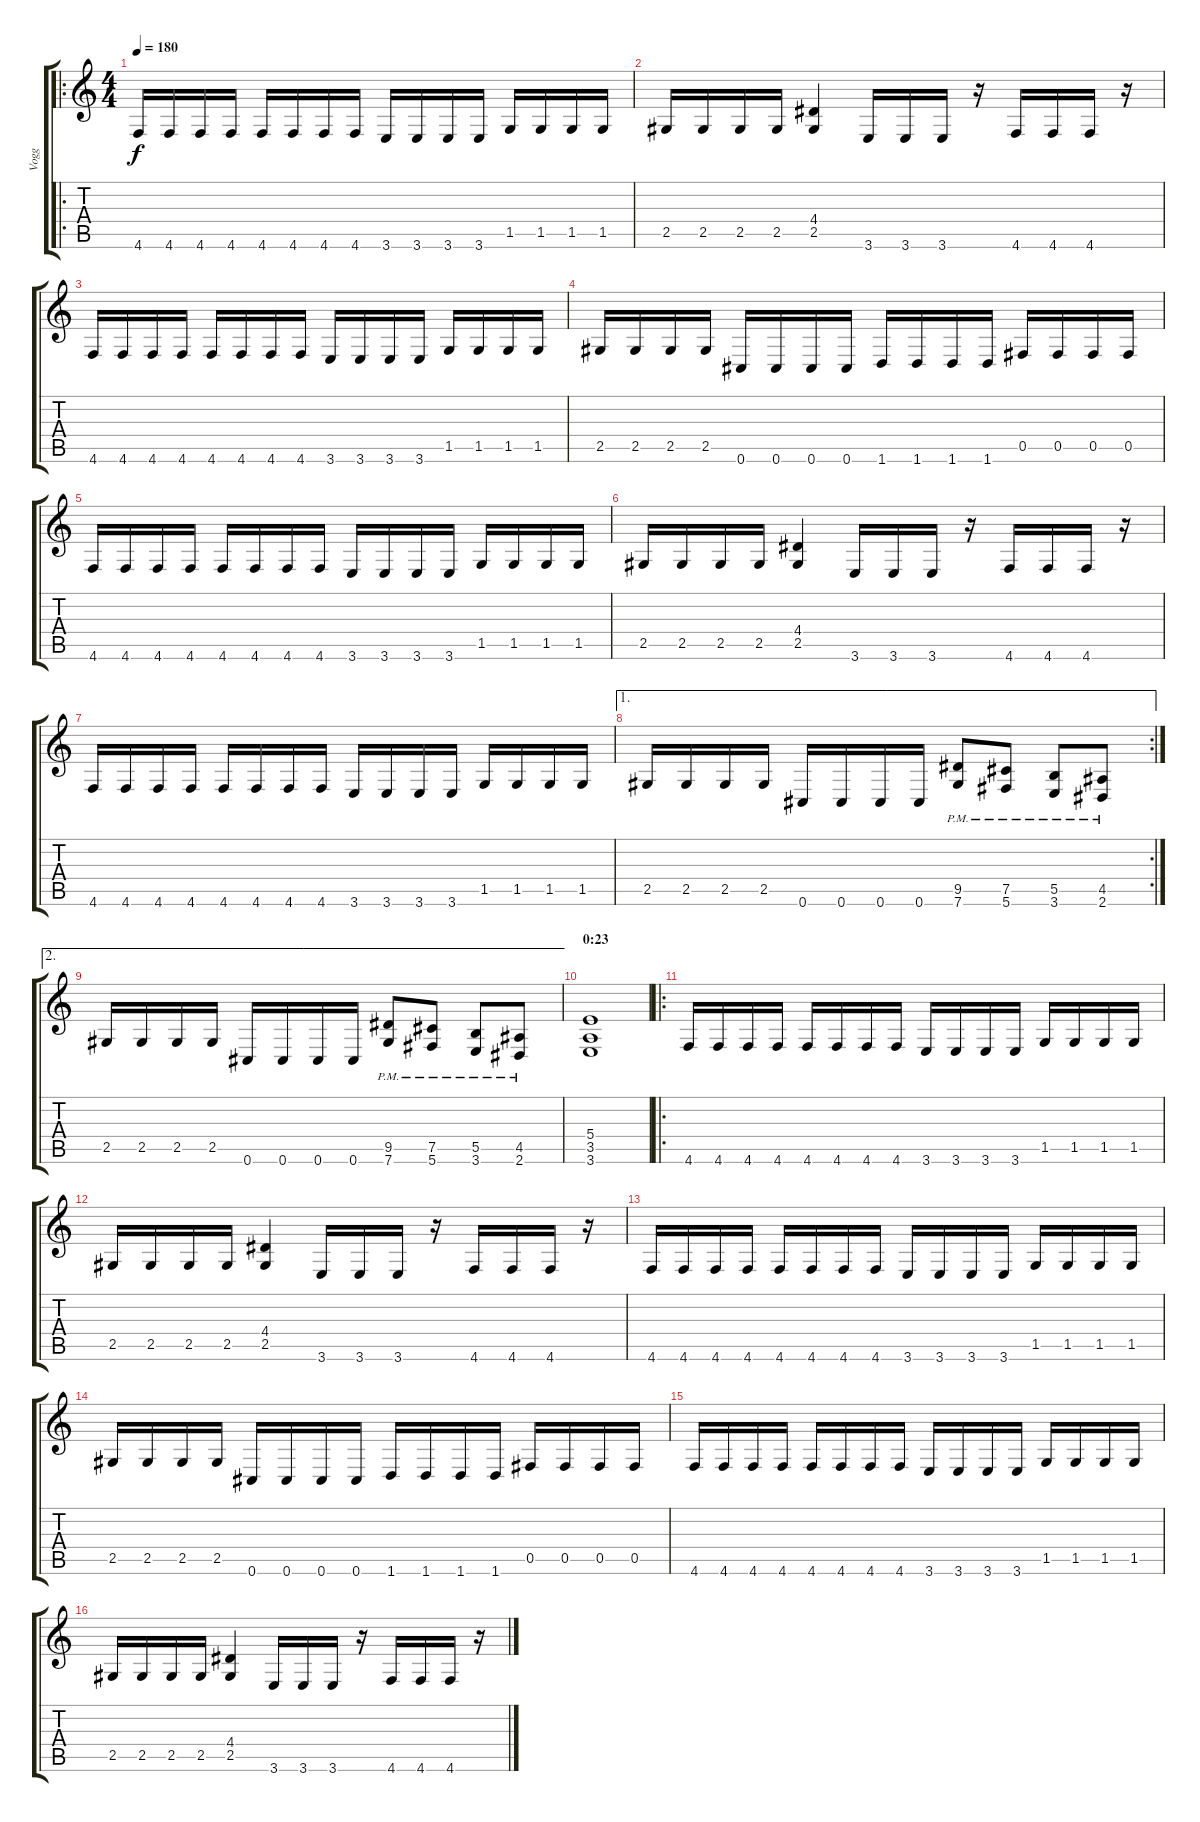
\track ("Vogg" "Vogg") {instrument distortionguitar}
\staff {score tabs}
\tuning (Db4 Ab3 E3 B2 Gb2 Db2) {hide}
\ro
\ts (4 4)
\tempo 180
\clef g2
\ks c
4.6.16{dy f instrument distortionguitar} 4.6.16 4.6.16 4.6.16 4.6.16 4.6.16 4.6.16 4.6.16 3.6.16 3.6.16 3.6.16 3.6.16 1.5.16 1.5.16 1.5.16 1.5.16 |
2.5.16 2.5.16 2.5.16 2.5.16 (4.4 2.5).4 3.6.16 3.6.16 3.6.16 r.16 4.6.16 4.6.16 4.6.16 r.16 |
4.6.16 4.6.16 4.6.16 4.6.16 4.6.16 4.6.16 4.6.16 4.6.16 3.6.16 3.6.16 3.6.16 3.6.16 1.5.16 1.5.16 1.5.16 1.5.16 |
2.5.16 2.5.16 2.5.16 2.5.16 0.6.16 0.6.16 0.6.16 0.6.16 1.6.16 1.6.16 1.6.16 1.6.16 0.5.16 0.5.16 0.5.16 0.5.16 |
4.6.16 4.6.16 4.6.16 4.6.16 4.6.16 4.6.16 4.6.16 4.6.16 3.6.16 3.6.16 3.6.16 3.6.16 1.5.16 1.5.16 1.5.16 1.5.16 |
2.5.16 2.5.16 2.5.16 2.5.16 (4.4 2.5).4 3.6.16 3.6.16 3.6.16 r.16 4.6.16 4.6.16 4.6.16 r.16 |
4.6.16 4.6.16 4.6.16 4.6.16 4.6.16 4.6.16 4.6.16 4.6.16 3.6.16 3.6.16 3.6.16 3.6.16 1.5.16 1.5.16 1.5.16 1.5.16 |
\ae 1
\rc 2
2.5.16 2.5.16 2.5.16 2.5.16 0.6.16 0.6.16 0.6.16 0.6.16 (9.5{pm} 7.6{pm}).8 (7.5{pm} 5.6{pm}).8 (5.5{pm} 3.6{pm}).8 (4.5{pm} 2.6{pm}).8 |
\ae 2
2.5.16 2.5.16 2.5.16 2.5.16 0.6.16 0.6.16 0.6.16 0.6.16 (9.5{pm} 7.6{pm}).8 (7.5{pm} 5.6{pm}).8 (5.5{pm} 3.6{pm}).8 (4.5{pm} 2.6{pm}).8 |
\section ("" "0:23")
(5.4 3.5 3.6).1 |
\ro
4.6.16 4.6.16 4.6.16 4.6.16 4.6.16 4.6.16 4.6.16 4.6.16 3.6.16 3.6.16 3.6.16 3.6.16 1.5.16 1.5.16 1.5.16 1.5.16 |
2.5.16 2.5.16 2.5.16 2.5.16 (4.4 2.5).4 3.6.16 3.6.16 3.6.16 r.16 4.6.16 4.6.16 4.6.16 r.16 |
4.6.16 4.6.16 4.6.16 4.6.16 4.6.16 4.6.16 4.6.16 4.6.16 3.6.16 3.6.16 3.6.16 3.6.16 1.5.16 1.5.16 1.5.16 1.5.16 |
2.5.16 2.5.16 2.5.16 2.5.16 0.6.16 0.6.16 0.6.16 0.6.16 1.6.16 1.6.16 1.6.16 1.6.16 0.5.16 0.5.16 0.5.16 0.5.16 |
4.6.16 4.6.16 4.6.16 4.6.16 4.6.16 4.6.16 4.6.16 4.6.16 3.6.16 3.6.16 3.6.16 3.6.16 1.5.16 1.5.16 1.5.16 1.5.16 |
2.5.16 2.5.16 2.5.16 2.5.16 (4.4 2.5).4 3.6.16 3.6.16 3.6.16 r.16 4.6.16 4.6.16 4.6.16 r.16
